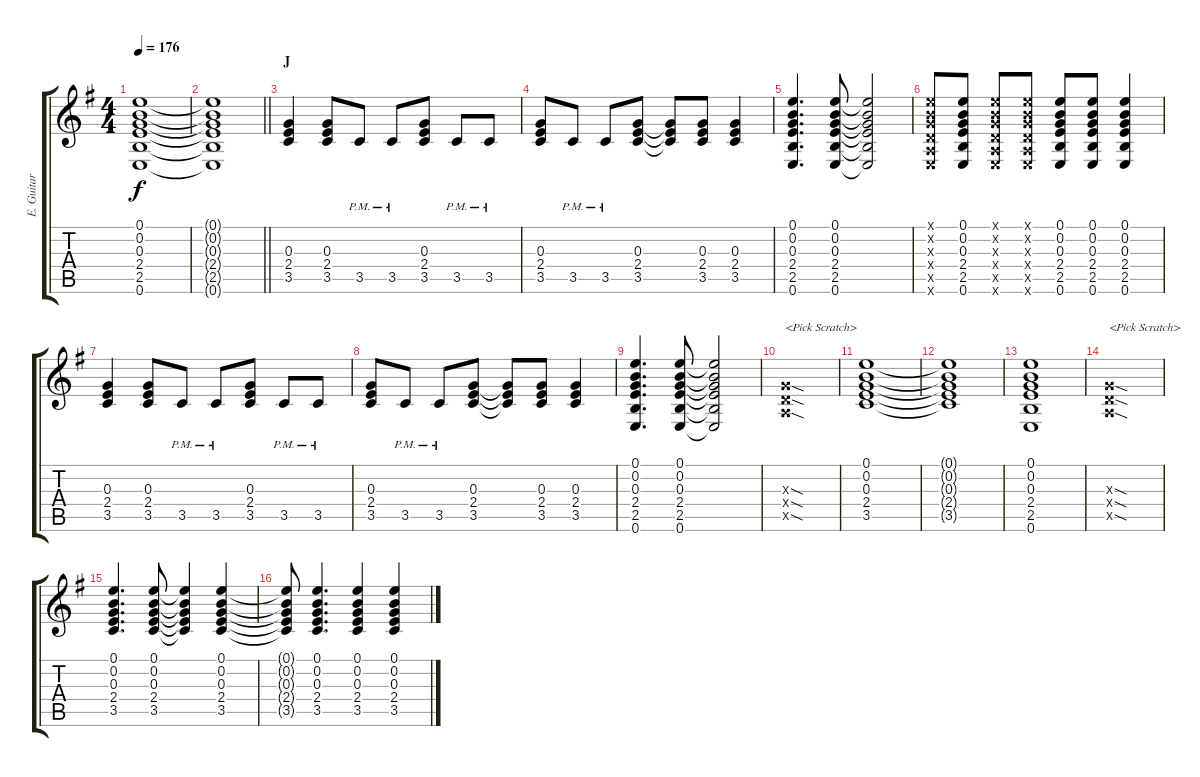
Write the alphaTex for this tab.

\track ("E. Guitar II" "E. Guitar ") {instrument electricguitarclean}
\staff {score tabs}
\tuning (E4 B3 G3 D3 A2 E2) {hide}
\ts (4 4)
\tempo 176
\clef g2
\ks g
(0.1 0.2 0.3 2.4 2.5 0.6).1{dy f} |
\barLineRight lightlight
(0.1{t} 0.2{t} 0.3{t} 2.4{t} 2.5{t} 0.6{t}).1 |
\section ("" "J")
(0.3 2.4 3.5).4 (0.3 2.4 3.5).8 3.5{pm}.8 3.5{pm}.8 (0.3 2.4 3.5).8 3.5{pm}.8 3.5{pm}.8 |
(0.3 2.4 3.5).8 3.5{pm}.8 3.5{pm}.8 (0.3 2.4 3.5).8 (0.3{t} 2.4{t} 3.5{t}).8 (0.3 2.4 3.5).8 (0.3 2.4 3.5).4 |
(0.1 0.2 0.3 2.4 2.5 0.6).4{d} (0.1 0.2 0.3 2.4 2.5 0.6).8 (0.1{t} 0.2{t} 0.3{t} 2.4{t} 2.5{t} 0.6{t}).2 |
(0.1{x} 0.2{x} 0.3{x} 0.4{x} 0.5{x} 0.6{x}).8 (0.1 0.2 0.3 2.4 2.5 0.6).8 (0.1{x} 0.2{x} 0.3{x} 0.4{x} 0.5{x} 0.6{x}).8 (0.1{x} 0.2{x} 0.3{x} 0.4{x} 0.5{x} 0.6{x}).8 (0.1 0.2 0.3 2.4 2.5 0.6).8 (0.1 0.2 0.3 2.4 2.5 0.6).8 (0.1 0.2 0.3 2.4 2.5 0.6).4 |
(0.3 2.4 3.5).4 (0.3 2.4 3.5).8 3.5{pm}.8 3.5{pm}.8 (0.3 2.4 3.5).8 3.5{pm}.8 3.5{pm}.8 |
(0.3 2.4 3.5).8 3.5{pm}.8 3.5{pm}.8 (0.3 2.4 3.5).8 (0.3{t} 2.4{t} 3.5{t}).8 (0.3 2.4 3.5).8 (0.3 2.4 3.5).4 |
(0.1 0.2 0.3 2.4 2.5 0.6).4{d} (0.1 0.2 0.3 2.4 2.5 0.6).8 (0.1{t} 0.2{t} 0.3{t} 2.4{t} 2.5{t} 0.6{t}).2 |
(0.3{sod x} 0.4{sod x} 0.5{sod x}).1{txt "<Pick Scratch>"} |
(0.1 0.2 0.3 2.4 3.5).1 |
(0.1{t} 0.2{t} 0.3{t} 2.4{t} 3.5{t}).1 |
(0.1 0.2 0.3 2.4 2.5 0.6).1 |
(0.3{sod x} 0.4{sod x} 0.5{sod x}).1{txt "<Pick Scratch>"} |
(0.1 0.2 0.3 2.4 3.5).4{d} (0.1 0.2 0.3 2.4 3.5).8 (0.1{t} 0.2{t} 0.3{t} 2.4{t} 3.5{t}).4 (0.1 0.2 0.3 2.4 3.5).4 |
(0.1{t} 0.2{t} 0.3{t} 2.4{t} 3.5{t}).8 (0.1 0.2 0.3 2.4 3.5).4{d} (0.1 0.2 0.3 2.4 3.5).4 (0.1 0.2 0.3 2.4 3.5).4
